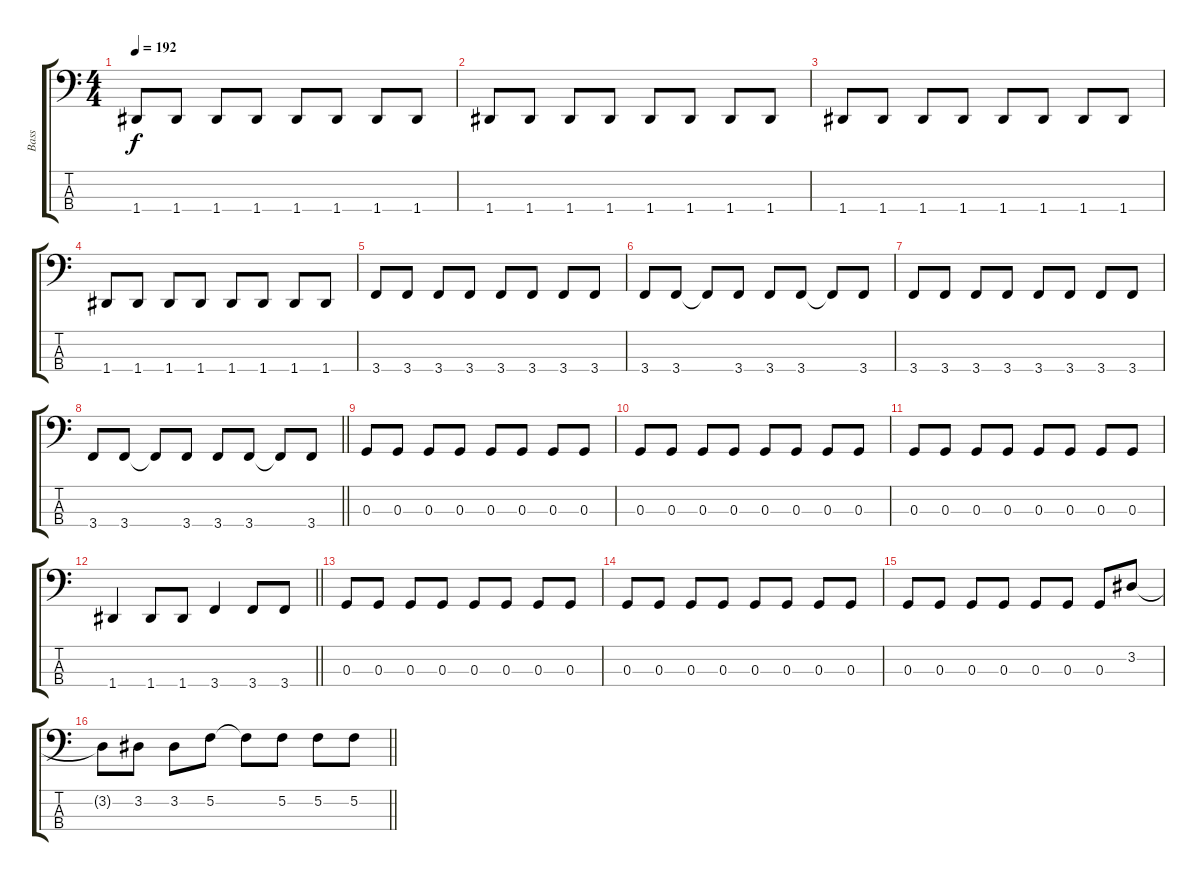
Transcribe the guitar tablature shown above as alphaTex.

\track ("Bass" "Bass") {instrument electricbassfinger}
\staff {score tabs}
\tuning (F2 C2 G1 D1) {hide}
\ts (4 4)
\tempo 192
\clef f4
\ks c
1.4.8{dy f} 1.4.8 1.4.8 1.4.8 1.4.8 1.4.8 1.4.8 1.4.8 |
1.4.8 1.4.8 1.4.8 1.4.8 1.4.8 1.4.8 1.4.8 1.4.8 |
1.4.8 1.4.8 1.4.8 1.4.8 1.4.8 1.4.8 1.4.8 1.4.8 |
1.4.8 1.4.8 1.4.8 1.4.8 1.4.8 1.4.8 1.4.8 1.4.8 |
3.4.8 3.4.8 3.4.8 3.4.8 3.4.8 3.4.8 3.4.8 3.4.8 |
3.4.8 3.4.8 3.4{t}.8 3.4.8 3.4.8 3.4.8 3.4{t}.8 3.4.8 |
3.4.8 3.4.8 3.4.8 3.4.8 3.4.8 3.4.8 3.4.8 3.4.8 |
\barLineRight lightlight
3.4.8 3.4.8 3.4{t}.8 3.4.8 3.4.8 3.4.8 3.4{t}.8 3.4.8 |
\section ("" "")
0.3.8 0.3.8 0.3.8 0.3.8 0.3.8 0.3.8 0.3.8 0.3.8 |
0.3.8 0.3.8 0.3.8 0.3.8 0.3.8 0.3.8 0.3.8 0.3.8 |
0.3.8 0.3.8 0.3.8 0.3.8 0.3.8 0.3.8 0.3.8 0.3.8 |
\barLineRight lightlight
1.4.4 1.4.8 1.4.8 3.4.4 3.4.8 3.4.8 |
0.3.8 0.3.8 0.3.8 0.3.8 0.3.8 0.3.8 0.3.8 0.3.8 |
0.3.8 0.3.8 0.3.8 0.3.8 0.3.8 0.3.8 0.3.8 0.3.8 |
0.3.8 0.3.8 0.3.8 0.3.8 0.3.8 0.3.8 0.3.8 3.2.8 |
\barLineRight lightlight
3.2{t}.8 3.2.8 3.2.8 5.2.8 5.2{t}.8 5.2.8 5.2.8 5.2.8
